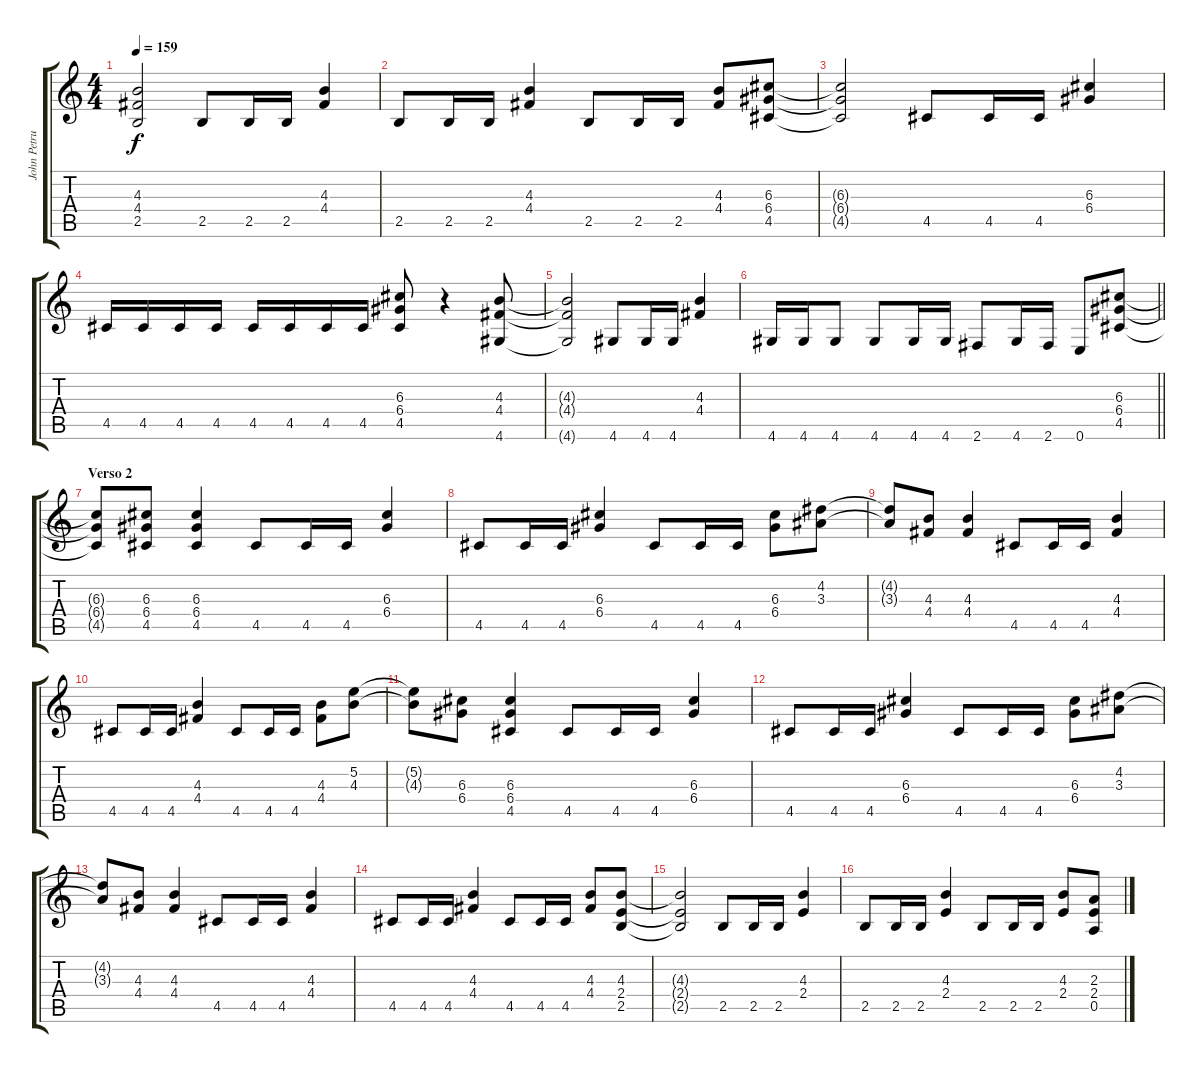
\track ("John Petrucci Lead" "John Petru") {instrument distortionguitar}
\staff {score tabs}
\tuning (E4 B3 G3 D3 A2 E2) {hide}
\ts (4 4)
\tempo 159
\clef g2
\ks c
(4.3{t} 4.4{t} 2.5{t}).2{dy f} 2.5.8 2.5.16 2.5.16 (4.3 4.4).4 |
2.5.8 2.5.16 2.5.16 (4.3 4.4).4 2.5.8 2.5.16 2.5.16 (4.3 4.4).8 (6.3 6.4 4.5).8 |
(6.3{t} 6.4{t} 4.5{t}).2 4.5.8 4.5.16 4.5.16 (6.3 6.4).4 |
4.5.16 4.5.16 4.5.16 4.5.16 4.5.16 4.5.16 4.5.16 4.5.16 (6.3 6.4 4.5).8 r.4 (4.3 4.4 4.6).8 |
(4.3{t} 4.4{t} 4.6{t}).2 4.6.8 4.6.16 4.6.16 (4.3 4.4).4 |
\barLineRight lightlight
4.6.16 4.6.16 4.6.8 4.6.8 4.6.16 4.6.16 2.6.8 4.6.16 2.6.16 0.6.8 (6.3 6.4 4.5).8 |
\section ("" "Verso 2")
(6.3{t} 6.4{t} 4.5{t}).8 (6.3 6.4 4.5).8 (6.3 6.4 4.5).4 4.5.8 4.5.16 4.5.16 (6.3 6.4).4 |
4.5.8 4.5.16 4.5.16 (6.3 6.4).4 4.5.8 4.5.16 4.5.16 (6.3 6.4).8 (4.2 3.3).8 |
(4.2{t} 3.3{t}).8 (4.3 4.4).8 (4.3 4.4).4 4.5.8 4.5.16 4.5.16 (4.3 4.4).4 |
4.5.8 4.5.16 4.5.16 (4.3 4.4).4 4.5.8 4.5.16 4.5.16 (4.3 4.4).8 (5.2 4.3).8 |
(5.2{t} 4.3{t}).8 (6.3 6.4).8 (6.3 6.4 4.5).4 4.5.8 4.5.16 4.5.16 (6.3 6.4).4 |
4.5.8 4.5.16 4.5.16 (6.3 6.4).4 4.5.8 4.5.16 4.5.16 (6.3 6.4).8 (4.2 3.3).8 |
(4.2{t} 3.3{t}).8 (4.3 4.4).8 (4.3 4.4).4 4.5.8 4.5.16 4.5.16 (4.3 4.4).4 |
4.5.8 4.5.16 4.5.16 (4.3 4.4).4 4.5.8 4.5.16 4.5.16 (4.3 4.4).8 (4.3 2.4 2.5).8 |
(4.3{t} 2.4{t} 2.5{t}).2 2.5.8 2.5.16 2.5.16 (4.3 2.4).4 |
2.5.8 2.5.16 2.5.16 (4.3 2.4).4 2.5.8 2.5.16 2.5.16 (4.3 2.4).8 (2.3 2.4 0.5).8
